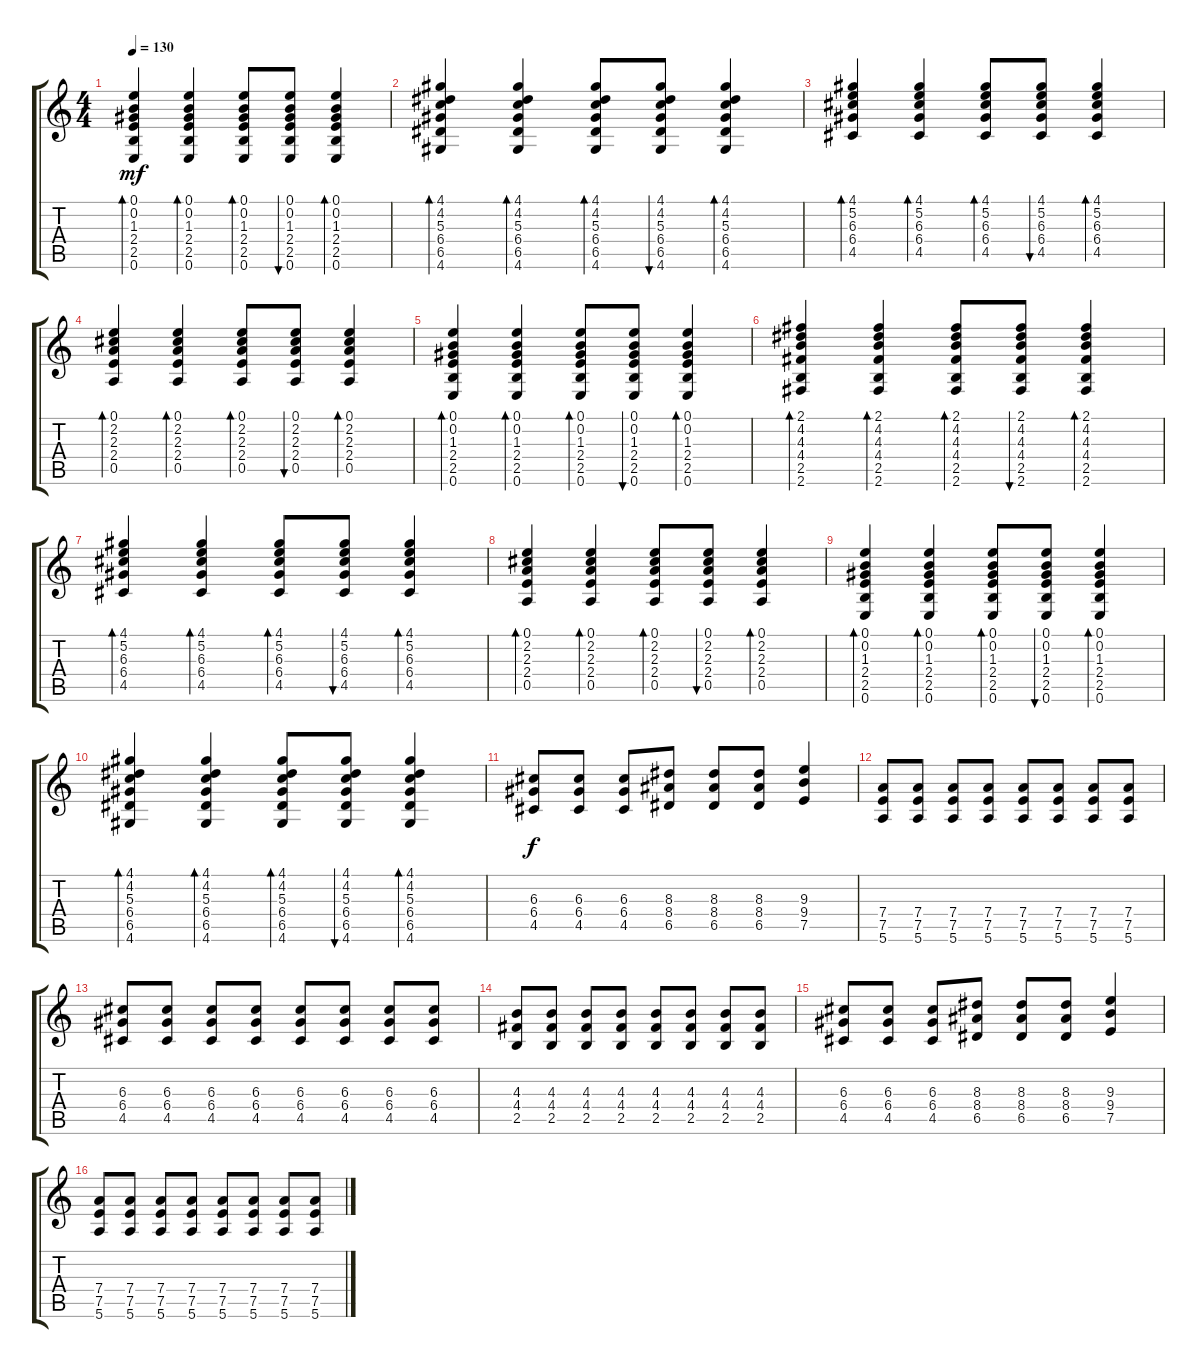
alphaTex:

\track "" {instrument overdrivenguitar bank 1}
\staff {score tabs}
\tuning (E4 B3 G3 D3 A2 E2) {hide}
\ts (4 4)
\tempo 130
\clef g2
\ks c
(0.1 0.2 1.3 2.4 2.5 0.6).4{bd 60 dy mf} (0.1 0.2 1.3 2.4 2.5 0.6).4{bd 60} (0.1 0.2 1.3 2.4 2.5 0.6).8{bd 60} (0.1 0.2 1.3 2.4 2.5 0.6).8{bu 60} (0.1 0.2 1.3 2.4 2.5 0.6).4{bd 60} |
(4.1 4.2 5.3 6.4 6.5 4.6).4{bd 60} (4.1 4.2 5.3 6.4 6.5 4.6).4{bd 60} (4.1 4.2 5.3 6.4 6.5 4.6).8{bd 60} (4.1 4.2 5.3 6.4 6.5 4.6).8{bu 60} (4.1 4.2 5.3 6.4 6.5 4.6).4{bd 60} |
(4.1 5.2 6.3 6.4 4.5).4{bd 60} (4.1 5.2 6.3 6.4 4.5).4{bd 60} (4.1 5.2 6.3 6.4 4.5).8{bd 60} (4.1 5.2 6.3 6.4 4.5).8{bu 60} (4.1 5.2 6.3 6.4 4.5).4{bd 60} |
(0.1 2.2 2.3 2.4 0.5).4{bd 60} (0.1 2.2 2.3 2.4 0.5).4{bd 60} (0.1 2.2 2.3 2.4 0.5).8{bd 60} (0.1 2.2 2.3 2.4 0.5).8{bu 60} (0.1 2.2 2.3 2.4 0.5).4{bd 60} |
(0.1 0.2 1.3 2.4 2.5 0.6).4{bd 60} (0.1 0.2 1.3 2.4 2.5 0.6).4{bd 60} (0.1 0.2 1.3 2.4 2.5 0.6).8{bd 60} (0.1 0.2 1.3 2.4 2.5 0.6).8{bu 60} (0.1 0.2 1.3 2.4 2.5 0.6).4{bd 60} |
(2.1 4.2 4.3 4.4 2.5 2.6).4{bd 60} (2.1 4.2 4.3 4.4 2.5 2.6).4{bd 60} (2.1 4.2 4.3 4.4 2.5 2.6).8{bd 60} (2.1 4.2 4.3 4.4 2.5 2.6).8{bu 60} (2.1 4.2 4.3 4.4 2.5 2.6).4{bd 60} |
(4.1 5.2 6.3 6.4 4.5).4{bd 60} (4.1 5.2 6.3 6.4 4.5).4{bd 60} (4.1 5.2 6.3 6.4 4.5).8{bd 60} (4.1 5.2 6.3 6.4 4.5).8{bu 60} (4.1 5.2 6.3 6.4 4.5).4{bd 60} |
(0.1 2.2 2.3 2.4 0.5).4{bd 60} (0.1 2.2 2.3 2.4 0.5).4{bd 60} (0.1 2.2 2.3 2.4 0.5).8{bd 60} (0.1 2.2 2.3 2.4 0.5).8{bu 60} (0.1 2.2 2.3 2.4 0.5).4{bd 60} |
(0.1 0.2 1.3 2.4 2.5 0.6).4{bd 60} (0.1 0.2 1.3 2.4 2.5 0.6).4{bd 60} (0.1 0.2 1.3 2.4 2.5 0.6).8{bd 60} (0.1 0.2 1.3 2.4 2.5 0.6).8{bu 60} (0.1 0.2 1.3 2.4 2.5 0.6).4{bd 60} |
(4.1 4.2 5.3 6.4 6.5 4.6).4{bd 60} (4.1 4.2 5.3 6.4 6.5 4.6).4{bd 60} (4.1 4.2 5.3 6.4 6.5 4.6).8{bd 60} (4.1 4.2 5.3 6.4 6.5 4.6).8{bu 60} (4.1 4.2 5.3 6.4 6.5 4.6).4{bd 60} |
(6.3 6.4 4.5).8{dy f} (6.3 6.4 4.5).8 (6.3 6.4 4.5).8 (8.3 8.4 6.5).8 (8.3 8.4 6.5).8 (8.3 8.4 6.5).8 (9.3 9.4 7.5).4 |
(7.4 7.5 5.6).8 (7.4 7.5 5.6).8 (7.4 7.5 5.6).8 (7.4 7.5 5.6).8 (7.4 7.5 5.6).8 (7.4 7.5 5.6).8 (7.4 7.5 5.6).8 (7.4 7.5 5.6).8 |
(6.3 6.4 4.5).8 (6.3 6.4 4.5).8 (6.3 6.4 4.5).8 (6.3 6.4 4.5).8 (6.3 6.4 4.5).8 (6.3 6.4 4.5).8 (6.3 6.4 4.5).8 (6.3 6.4 4.5).8 |
(4.3 4.4 2.5).8 (4.3 4.4 2.5).8 (4.3 4.4 2.5).8 (4.3 4.4 2.5).8 (4.3 4.4 2.5).8 (4.3 4.4 2.5).8 (4.3 4.4 2.5).8 (4.3 4.4 2.5).8 |
(6.3 6.4 4.5).8 (6.3 6.4 4.5).8 (6.3 6.4 4.5).8 (8.3 8.4 6.5).8 (8.3 8.4 6.5).8 (8.3 8.4 6.5).8 (9.3 9.4 7.5).4 |
(7.4 7.5 5.6).8 (7.4 7.5 5.6).8 (7.4 7.5 5.6).8 (7.4 7.5 5.6).8 (7.4 7.5 5.6).8 (7.4 7.5 5.6).8 (7.4 7.5 5.6).8 (7.4 7.5 5.6).8
